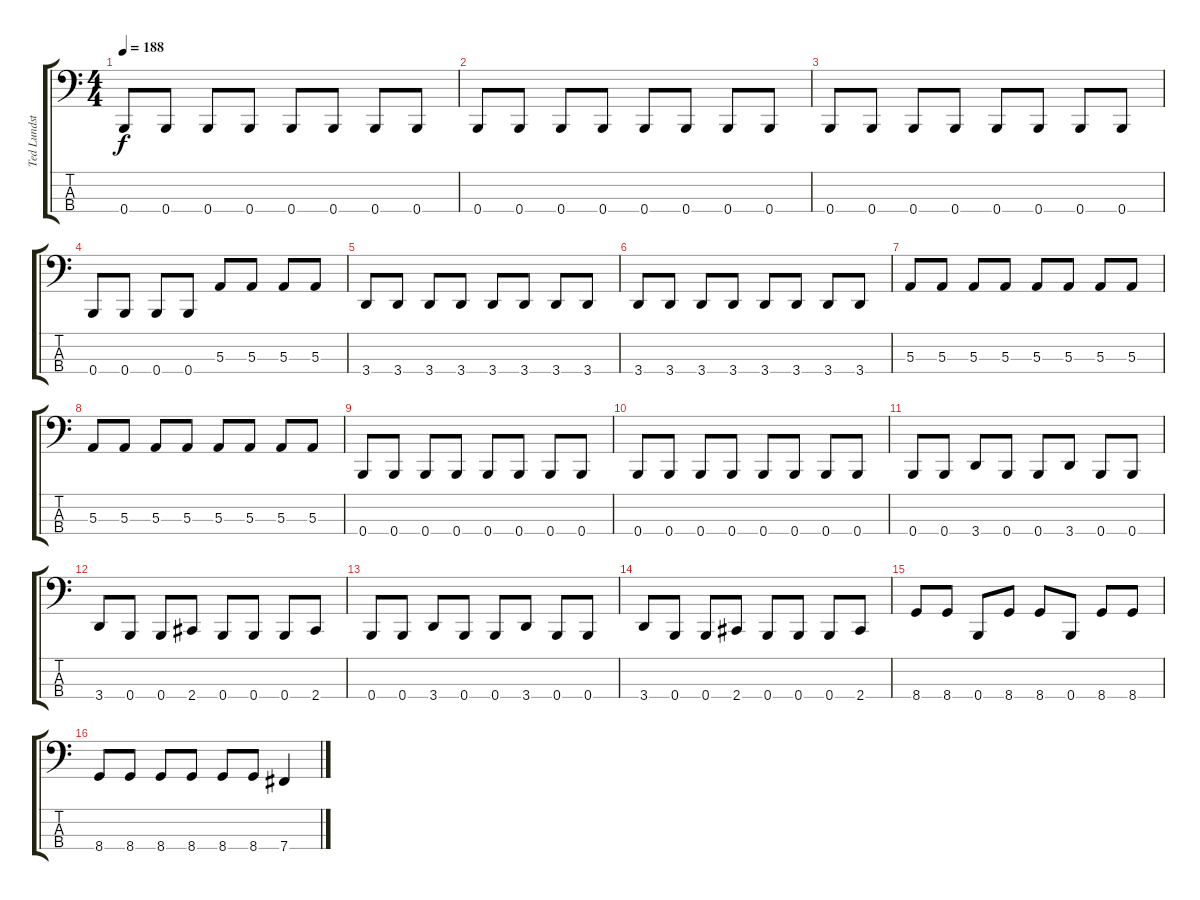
\track ("Ted Lundström" "Ted Lundst") {instrument electricbassfinger}
\staff {score tabs}
\tuning (D2 A1 E1 B0) {hide}
\ts (4 4)
\tempo 188
\clef f4
\ks c
0.4.8{dy f} 0.4.8 0.4.8 0.4.8 0.4.8 0.4.8 0.4.8 0.4.8 |
0.4.8 0.4.8 0.4.8 0.4.8 0.4.8 0.4.8 0.4.8 0.4.8 |
0.4.8 0.4.8 0.4.8 0.4.8 0.4.8 0.4.8 0.4.8 0.4.8 |
0.4.8 0.4.8 0.4.8 0.4.8 5.3.8 5.3.8 5.3.8 5.3.8 |
3.4.8 3.4.8 3.4.8 3.4.8 3.4.8 3.4.8 3.4.8 3.4.8 |
3.4.8 3.4.8 3.4.8 3.4.8 3.4.8 3.4.8 3.4.8 3.4.8 |
5.3.8 5.3.8 5.3.8 5.3.8 5.3.8 5.3.8 5.3.8 5.3.8 |
5.3.8 5.3.8 5.3.8 5.3.8 5.3.8 5.3.8 5.3.8 5.3.8 |
0.4.8 0.4.8 0.4.8 0.4.8 0.4.8 0.4.8 0.4.8 0.4.8 |
0.4.8 0.4.8 0.4.8 0.4.8 0.4.8 0.4.8 0.4.8 0.4.8 |
0.4.8 0.4.8 3.4.8 0.4.8 0.4.8 3.4.8 0.4.8 0.4.8 |
3.4.8 0.4.8 0.4.8 2.4.8 0.4.8 0.4.8 0.4.8 2.4.8 |
0.4.8 0.4.8 3.4.8 0.4.8 0.4.8 3.4.8 0.4.8 0.4.8 |
3.4.8 0.4.8 0.4.8 2.4.8 0.4.8 0.4.8 0.4.8 2.4.8 |
8.4.8 8.4.8 0.4.8 8.4.8 8.4.8 0.4.8 8.4.8 8.4.8 |
8.4.8 8.4.8 8.4.8 8.4.8 8.4.8 8.4.8 7.4.4
